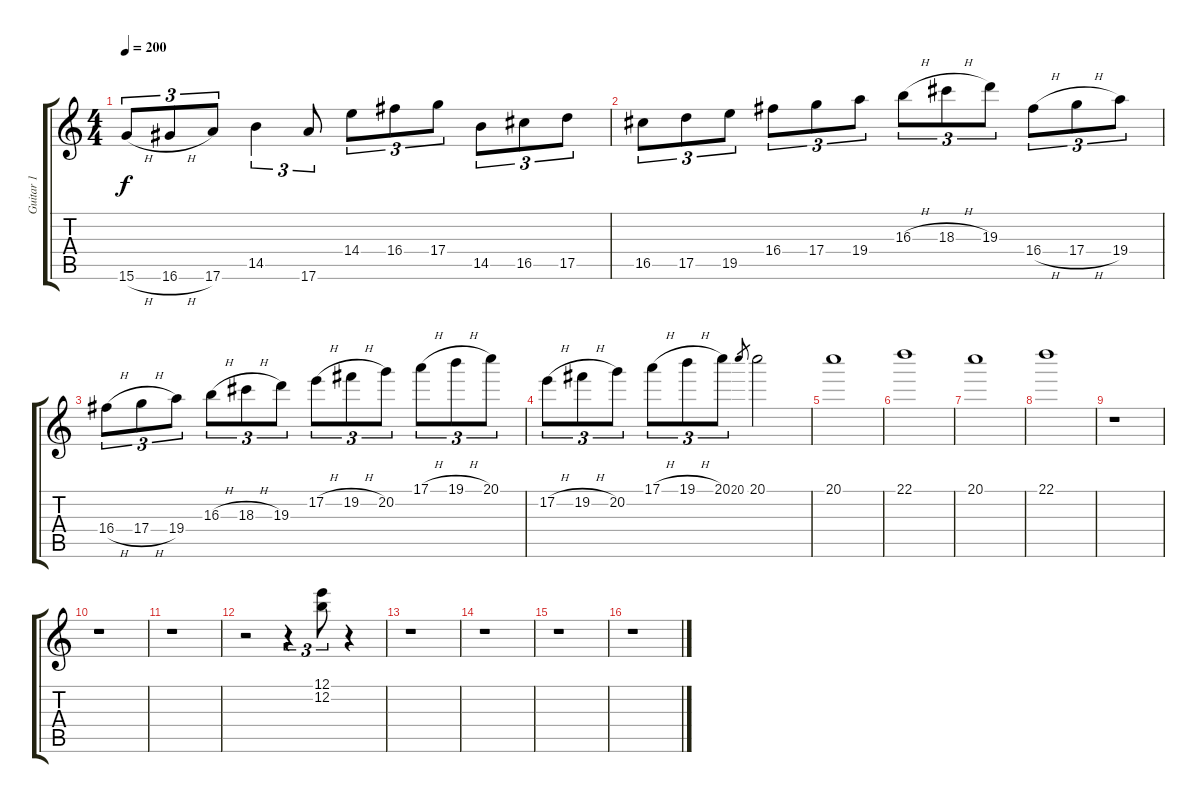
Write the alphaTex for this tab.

\track ("Guitar 1" "Guitar 1") {instrument distortionguitar}
\staff {score tabs}
\tuning (E4 B3 G3 D3 A2 E2) {hide}
\ts (4 4)
\tempo 200
\clef g2
\ks c
15.6{h}.8{tu (3 2) dy f} 16.6{h}.8{tu (3 2)} 17.6.8{tu (3 2)} 14.5.4{tu (3 2)} 17.6.8{tu (3 2)} 14.4.8{tu (3 2)} 16.4.8{tu (3 2)} 17.4.8{tu (3 2)} 14.5.8{tu (3 2)} 16.5.8{tu (3 2)} 17.5.8{tu (3 2)} |
16.5.8{tu (3 2)} 17.5.8{tu (3 2)} 19.5.8{tu (3 2)} 16.4.8{tu (3 2)} 17.4.8{tu (3 2)} 19.4.8{tu (3 2)} 16.3{h}.8{tu (3 2)} 18.3{h}.8{tu (3 2)} 19.3.8{tu (3 2)} 16.4{h}.8{tu (3 2)} 17.4{h}.8{tu (3 2)} 19.4.8{tu (3 2)} |
16.4{h}.8{tu (3 2)} 17.4{h}.8{tu (3 2)} 19.4.8{tu (3 2)} 16.3{h}.8{tu (3 2)} 18.3{h}.8{tu (3 2)} 19.3.8{tu (3 2)} 17.2{h}.8{tu (3 2)} 19.2{h}.8{tu (3 2)} 20.2.8{tu (3 2)} 17.1{h}.8{tu (3 2)} 19.1{h}.8{tu (3 2)} 20.1.8{tu (3 2)} |
17.2{h}.8{tu (3 2)} 19.2{h}.8{tu (3 2)} 20.2.8{tu (3 2)} 17.1{h}.8{tu (3 2)} 19.1{h}.8{tu (3 2)} 20.1.8{tu (3 2)} 20.1.8{gr} 20.1.2 |
20.1.1 |
22.1.1 |
20.1.1 |
22.1.1 |
r.1 |
r.1 |
r.1 |
r.2 r.4{tu (3 2)} (12.1 12.2).8{tu (3 2)} r.4 |
r.1 |
r.1 |
r.1 |
r.1
